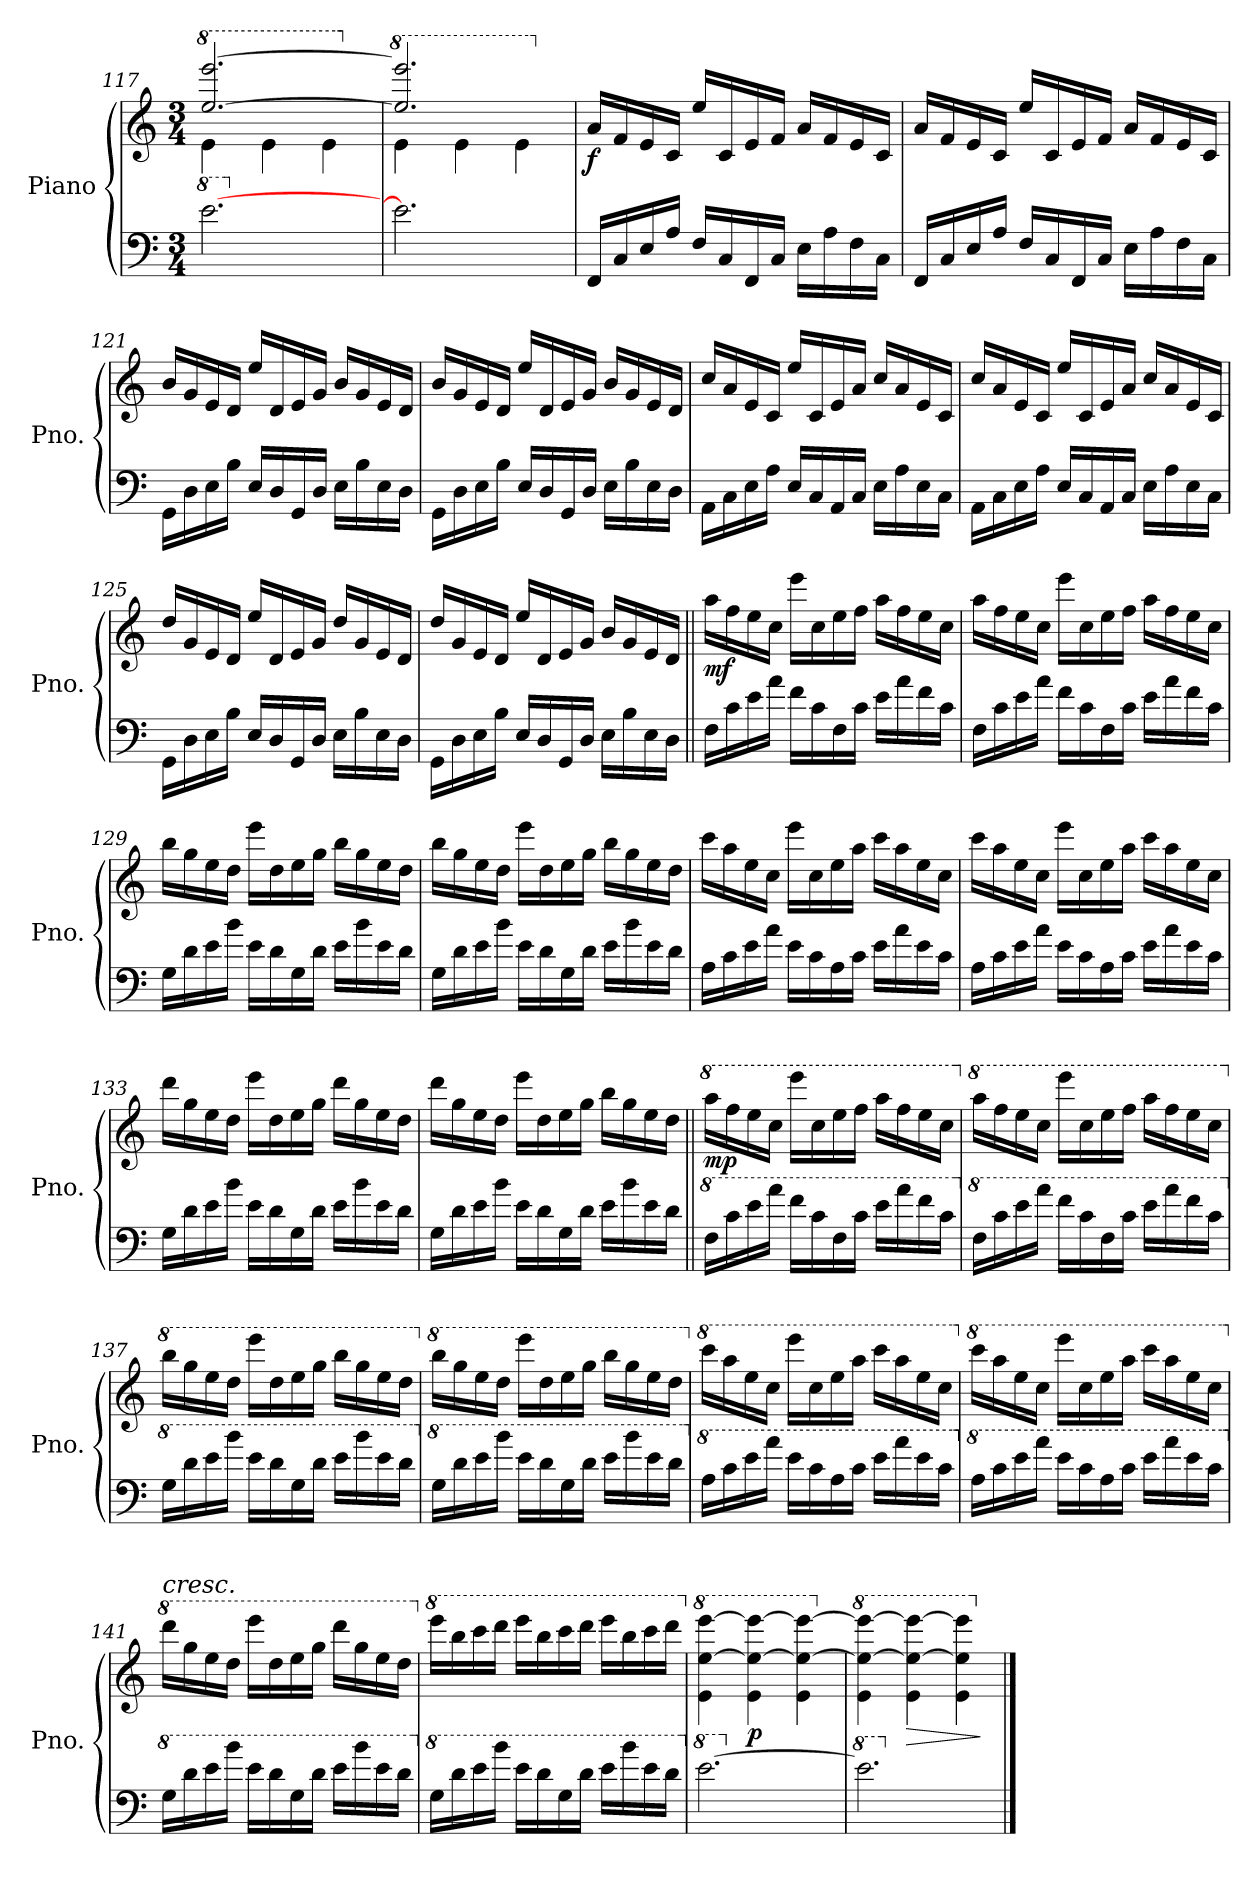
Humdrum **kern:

**kern	**kern	**dynam
*part1	*part1	*part1
*staff2	*staff1	*staff1/2
*I"Piano	*	*
*I'Pno.	*	*
*clefF4	*clefG2	*
*k[]	*k[]	*
*M3/4	*M3/4	*
*8va	*	*
*	*8va	*
=117	=117	=117
*	*^	*
[2.ee\	[2.eee/ [2.eeee/	4ee\	.
.	.	4ee\	.
.	.	4ee\	.
=118	=118	=118	=118
*X8va	*	*	*
*	*X8va	*	*
*	*8va	*	*
2.e\]	2.eee/] 2.eeee/]	4ee\	.
.	.	4ee\	.
.	.	4ee\	.
*	*v	*v	*
!!LO:LB:g=z
=119	=119	=119
*	*X8va	*
*	*^	*
!	!	!	!LO:DY:b
*	*v	*v	*
16FF/LL	16a/LL	f
16C/	16f/	.
16E/	16e/	.
16A/JJ	16c/JJ	.
16F/LL	16ee/LL	.
16C/	16c/	.
16FF/	16e/	.
16C/JJ	16f/JJ	.
16E\LL	16a/LL	.
16A\	16f/	.
16F\	16e/	.
16C\JJ	16c/JJ	.
=120	=120	=120
16FF/LL	16a/LL	.
16C/	16f/	.
16E/	16e/	.
16A/JJ	16c/JJ	.
16F/LL	16ee/LL	.
16C/	16c/	.
16FF/	16e/	.
16C/JJ	16f/JJ	.
16E\LL	16a/LL	.
16A\	16f/	.
16F\	16e/	.
16C\JJ	16c/JJ	.
=121	=121	=121
16GG\LL	16b/LL	.
16D\	16g/	.
16E\	16e/	.
16B\JJ	16d/JJ	.
16E/LL	16ee/LL	.
16D/	16d/	.
16GG/	16e/	.
16D/JJ	16g/JJ	.
16E\LL	16b/LL	.
16B\	16g/	.
16E\	16e/	.
16D\JJ	16d/JJ	.
=122	=122	=122
16GG\LL	16b/LL	.
16D\	16g/	.
16E\	16e/	.
16B\JJ	16d/JJ	.
16E/LL	16ee/LL	.
16D/	16d/	.
16GG/	16e/	.
16D/JJ	16g/JJ	.
16E\LL	16b/LL	.
16B\	16g/	.
16E\	16e/	.
16D\JJ	16d/JJ	.
!!LO:LB:g=z
=123	=123	=123
16AA\LL	16cc/LL	.
16C\	16a/	.
16E\	16e/	.
16A\JJ	16c/JJ	.
16E/LL	16ee/LL	.
16C/	16c/	.
16AA/	16e/	.
16C/JJ	16a/JJ	.
16E\LL	16cc/LL	.
16A\	16a/	.
16E\	16e/	.
16C\JJ	16c/JJ	.
=124	=124	=124
16AA\LL	16cc/LL	.
16C\	16a/	.
16E\	16e/	.
16A\JJ	16c/JJ	.
16E/LL	16ee/LL	.
16C/	16c/	.
16AA/	16e/	.
16C/JJ	16a/JJ	.
16E\LL	16cc/LL	.
16A\	16a/	.
16E\	16e/	.
16C\JJ	16c/JJ	.
=125	=125	=125
16GG\LL	16dd/LL	.
16D\	16g/	.
16E\	16e/	.
16B\JJ	16d/JJ	.
16E/LL	16ee/LL	.
16D/	16d/	.
16GG/	16e/	.
16D/JJ	16g/JJ	.
16E\LL	16dd/LL	.
16B\	16g/	.
16E\	16e/	.
16D\JJ	16d/JJ	.
=126	=126	=126
16GG\LL	16dd/LL	.
16D\	16g/	.
16E\	16e/	.
16B\JJ	16d/JJ	.
16E/LL	16ee/LL	.
16D/	16d/	.
16GG/	16e/	.
16D/JJ	16g/JJ	.
16E\LL	16b/LL	.
16B\	16g/	.
16E\	16e/	.
16D\JJ	16d/JJ	.
!!LO:LB:g=z
=127||	=127||	=127||
!	!	!LO:DY:b
16F\LL	16aa\LL	mf
16c\	16ff\	.
16e\	16ee\	.
16a\JJ	16cc\JJ	.
16f\LL	16eee\LL	.
16c\	16cc\	.
16F\	16ee\	.
16c\JJ	16ff\JJ	.
16e\LL	16aa\LL	.
16a\	16ff\	.
16f\	16ee\	.
16c\JJ	16cc\JJ	.
=128	=128	=128
16F\LL	16aa\LL	.
16c\	16ff\	.
16e\	16ee\	.
16a\JJ	16cc\JJ	.
16f\LL	16eee\LL	.
16c\	16cc\	.
16F\	16ee\	.
16c\JJ	16ff\JJ	.
16e\LL	16aa\LL	.
16a\	16ff\	.
16f\	16ee\	.
16c\JJ	16cc\JJ	.
=129	=129	=129
16G\LL	16bb\LL	.
16d\	16gg\	.
16e\	16ee\	.
16b\JJ	16dd\JJ	.
16e\LL	16eee\LL	.
16d\	16dd\	.
16G\	16ee\	.
16d\JJ	16gg\JJ	.
16e\LL	16bb\LL	.
16b\	16gg\	.
16e\	16ee\	.
16d\JJ	16dd\JJ	.
!!LO:LB:g=z
=130	=130	=130
16G\LL	16bb\LL	.
16d\	16gg\	.
16e\	16ee\	.
16b\JJ	16dd\JJ	.
16e\LL	16eee\LL	.
16d\	16dd\	.
16G\	16ee\	.
16d\JJ	16gg\JJ	.
16e\LL	16bb\LL	.
16b\	16gg\	.
16e\	16ee\	.
16d\JJ	16dd\JJ	.
=131	=131	=131
16A\LL	16ccc\LL	.
16c\	16aa\	.
16e\	16ee\	.
16a\JJ	16cc\JJ	.
16e\LL	16eee\LL	.
16c\	16cc\	.
16A\	16ee\	.
16c\JJ	16aa\JJ	.
16e\LL	16ccc\LL	.
16a\	16aa\	.
16e\	16ee\	.
16c\JJ	16cc\JJ	.
=132	=132	=132
16A\LL	16ccc\LL	.
16c\	16aa\	.
16e\	16ee\	.
16a\JJ	16cc\JJ	.
16e\LL	16eee\LL	.
16c\	16cc\	.
16A\	16ee\	.
16c\JJ	16aa\JJ	.
16e\LL	16ccc\LL	.
16a\	16aa\	.
16e\	16ee\	.
16c\JJ	16cc\JJ	.
!!LO:PB:g=z
=133	=133	=133
16G\LL	16ddd\LL	.
16d\	16gg\	.
16e\	16ee\	.
16b\JJ	16dd\JJ	.
16e\LL	16eee\LL	.
16d\	16dd\	.
16G\	16ee\	.
16d\JJ	16gg\JJ	.
16e\LL	16ddd\LL	.
16b\	16gg\	.
16e\	16ee\	.
16d\JJ	16dd\JJ	.
=134	=134	=134
16G\LL	16ddd\LL	.
16d\	16gg\	.
16e\	16ee\	.
16b\JJ	16dd\JJ	.
16e\LL	16eee\LL	.
16d\	16dd\	.
16G\	16ee\	.
16d\JJ	16gg\JJ	.
16e\LL	16bb\LL	.
16b\	16gg\	.
16e\	16ee\	.
16d\JJ	16dd\JJ	.
=135||	=135||	=135||
*8va	*	*
*	*8va	*
!	!	!LO:DY:b
16f\LL	16aaa\LL	mp
16cc\	16fff\	.
16ee\	16eee\	.
16aa\JJ	16ccc\JJ	.
16ff\LL	16eeee\LL	.
16cc\	16ccc\	.
16f\	16eee\	.
16cc\JJ	16fff\JJ	.
16ee\LL	16aaa\LL	.
16aa\	16fff\	.
16ff\	16eee\	.
16cc\JJ	16ccc\JJ	.
!!LO:LB:g=z
=136	=136	=136
*X8va	*	*
*8va	*	*
*	*X8va	*
*	*8va	*
16f\LL	16aaa\LL	.
16cc\	16fff\	.
16ee\	16eee\	.
16aa\JJ	16ccc\JJ	.
16ff\LL	16eeee\LL	.
16cc\	16ccc\	.
16f\	16eee\	.
16cc\JJ	16fff\JJ	.
16ee\LL	16aaa\LL	.
16aa\	16fff\	.
16ff\	16eee\	.
16cc\JJ	16ccc\JJ	.
=137	=137	=137
*X8va	*	*
*8va	*	*
*	*X8va	*
*	*8va	*
16g\LL	16bbb\LL	.
16dd\	16ggg\	.
16ee\	16eee\	.
16bb\JJ	16ddd\JJ	.
16ee\LL	16eeee\LL	.
16dd\	16ddd\	.
16g\	16eee\	.
16dd\JJ	16ggg\JJ	.
16ee\LL	16bbb\LL	.
16bb\	16ggg\	.
16ee\	16eee\	.
16dd\JJ	16ddd\JJ	.
=138	=138	=138
*X8va	*	*
*8va	*	*
*	*X8va	*
*	*8va	*
16g\LL	16bbb\LL	.
16dd\	16ggg\	.
16ee\	16eee\	.
16bb\JJ	16ddd\JJ	.
16ee\LL	16eeee\LL	.
16dd\	16ddd\	.
16g\	16eee\	.
16dd\JJ	16ggg\JJ	.
16ee\LL	16bbb\LL	.
16bb\	16ggg\	.
16ee\	16eee\	.
16dd\JJ	16ddd\JJ	.
!!LO:LB:g=z
=139	=139	=139
*X8va	*	*
*8va	*	*
*	*X8va	*
*	*8va	*
16a\LL	16cccc\LL	.
16cc\	16aaa\	.
16ee\	16eee\	.
16aa\JJ	16ccc\JJ	.
16ee\LL	16eeee\LL	.
16cc\	16ccc\	.
16a\	16eee\	.
16cc\JJ	16aaa\JJ	.
16ee\LL	16cccc\LL	.
16aa\	16aaa\	.
16ee\	16eee\	.
16cc\JJ	16ccc\JJ	.
=140	=140	=140
*X8va	*	*
*8va	*	*
*	*X8va	*
*	*8va	*
16a\LL	16cccc\LL	.
16cc\	16aaa\	.
16ee\	16eee\	.
16aa\JJ	16ccc\JJ	.
16ee\LL	16eeee\LL	.
16cc\	16ccc\	.
16a\	16eee\	.
16cc\JJ	16aaa\JJ	.
16ee\LL	16cccc\LL	.
16aa\	16aaa\	.
16ee\	16eee\	.
16cc\JJ	16ccc\JJ	.
=141	=141	=141
*X8va	*	*
*8va	*	*
*	*X8va	*
*	*8va	*
!	!LO:TX:a:i:t=cresc.	!
16g\LL	16dddd\LL	.
16dd\	16ggg\	.
16ee\	16eee\	.
16bb\JJ	16ddd\JJ	.
16ee\LL	16eeee\LL	.
16dd\	16ddd\	.
16g\	16eee\	.
16dd\JJ	16ggg\JJ	.
16ee\LL	16dddd\LL	.
16bb\	16ggg\	.
16ee\	16eee\	.
16dd\JJ	16ddd\JJ	.
!!LO:LB:g=z
=142	=142	=142
*X8va	*	*
*8va	*	*
*	*X8va	*
*	*8va	*
16g\LL	16eeee\LL	.
16dd\	16bbb\	.
16ee\	16cccc\	.
16bb\JJ	16dddd\JJ	.
16ee\LL	16eeee\LL	.
16dd\	16bbb\	.
16g\	16cccc\	.
16dd\JJ	16dddd\JJ	.
16ee\LL	16eeee\LL	.
16bb\	16bbb\	.
16ee\	16cccc\	.
16dd\JJ	16dddd\JJ	.
=143	=143	=143
*X8va	*	*
*8va	*	*
*	*X8va	*
*	*8va	*
[2.ee\	4ee\ [4eee\ [4eeee\	.
!	!	!LO:DY:b
.	4ee\ 4eee\_ 4eeee\_	p
.	4ee\ 4eee\_ 4eeee\_	.
=144	=144	=144
*X8va	*	*
*8va	*	*
*	*X8va	*
*	*8va	*
2.ee\]	4ee\ 4eee\_ 4eeee\_	.
!	!	!LO:HP:b
.	4ee\ 4eee\_ 4eeee\_	>
.	4ee\ 4eee\] 4eeee\]	.
.	.	]
*X8va	*	*
*	*X8va	*
==	==	==
*-	*-	*-
